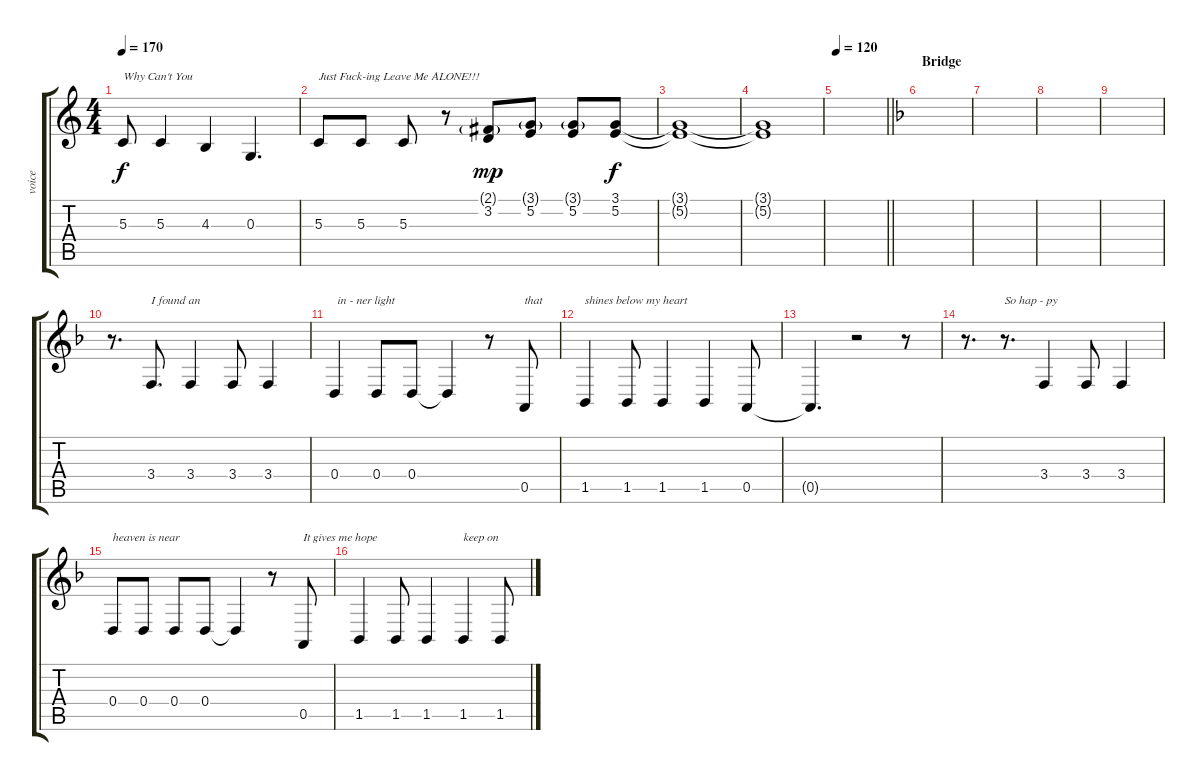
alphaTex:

\track ("voice" "voice") {instrument tenorsax}
\staff {score tabs}
\tuning (E4 B3 G3 D3 A2 E2) {hide}
\ts (4 4)
\tempo 170
\clef g2
\ks c
5.3.8{txt "Why Can't You" dy f} 5.3.4 4.3.4 0.3.4{d} |
5.3.8{txt "Just Fuck-ing Leave Me ALONE!!!"} 5.3.8 5.3.8 r.8 (2.1{g} 3.2).8{dy mp} (3.1{g} 5.2).8 (3.1{g} 5.2).8 (3.1 5.2).8{dy f} |
(3.1{t} 5.2{t}).1 |
(3.1{t} 5.2{t}).1 |
\tempo 120
\barLineRight lightlight
|
\section ("" "Bridge")
\ks dminor
|
|
|
|
r.8{d} 3.4.8{d txt "I found an"} 3.4.4 3.4.8 3.4.4 |
0.4.4{txt " in - ner light"} 0.4.8 0.4.8 0.4{t}.4 r.8 0.5.8{txt "that"} |
1.5.4{txt "shines below my heart"} 1.5.8 1.5.4 1.5.4 0.5.8 |
0.5{t}.4{d} r.2 r.8 |
r.8{d} r.8{d txt "So hap - py"} 3.4.4 3.4.8 3.4.4 |
0.4.8{txt "heaven is near"} 0.4.8 0.4.8 0.4.8 0.4{t}.4 r.8 0.5.8{txt "It gives me hope"} |
1.5.4 1.5.8 1.5.4 1.5.4{txt "keep on"} 1.5.8
